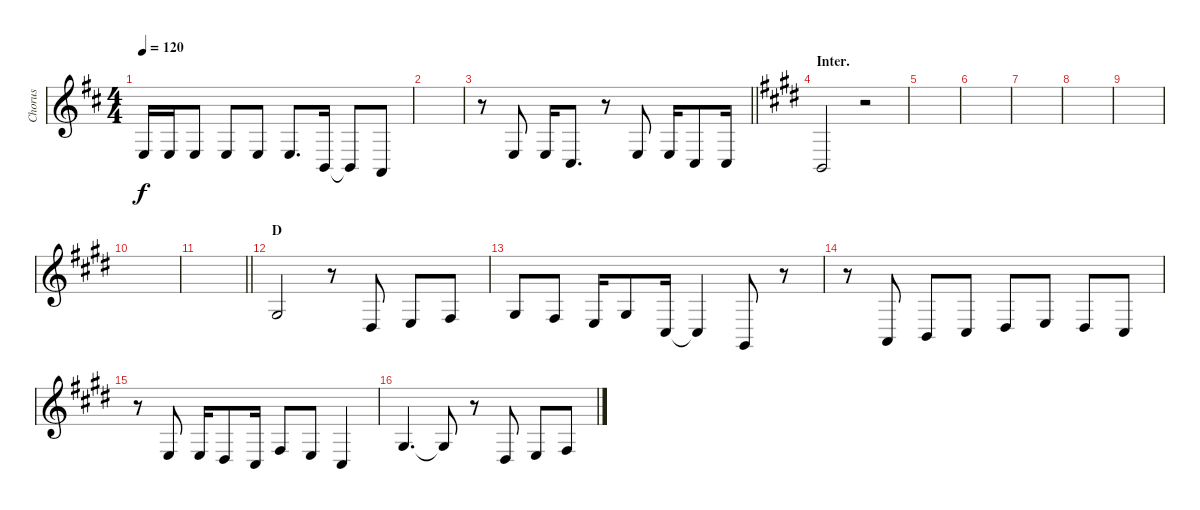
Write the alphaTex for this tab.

\track ("Chorus" "Chorus") {instrument violin}
\staff {score}
\tuning (E4 B3 G3 D3 A2 E2) {hide}
\ts (4 4)
\tempo 120
\clef g2
\ks d
2.4{t}.16{dy f} 2.4.16 2.4.8 2.4.8 2.4.8 2.4.8{d} 2.5.16 2.5{t}.8 0.5.8 |
|
\barLineRight lightlight
r.8 2.4.8 2.4.16 4.5.8{d} r.8 2.4.8 2.4.16 4.5.8 4.5.16 |
\section ("" "Inter.")
\ks e
7.6.2 r.2 |
|
|
|
|
|
|
\barLineRight lightlight
|
\section ("" "D")
1.3.2 r.8 6.5.8 2.4.8 4.4.8 |
1.3.8 4.4.8 2.4.16 1.3.8 4.5.16 4.5{t}.4 4.6.8 r.8 |
r.8 5.6.8 2.5.8 4.5.8 1.4.8 2.4.8 1.4.8 4.5.8 |
r.8 2.4.8 2.4.16 6.5.8 4.5.16 4.4.8 2.4.8 4.5.4 |
1.3.4{d} 1.3{t}.8 r.8 6.5.8 2.4.8 4.4.8
